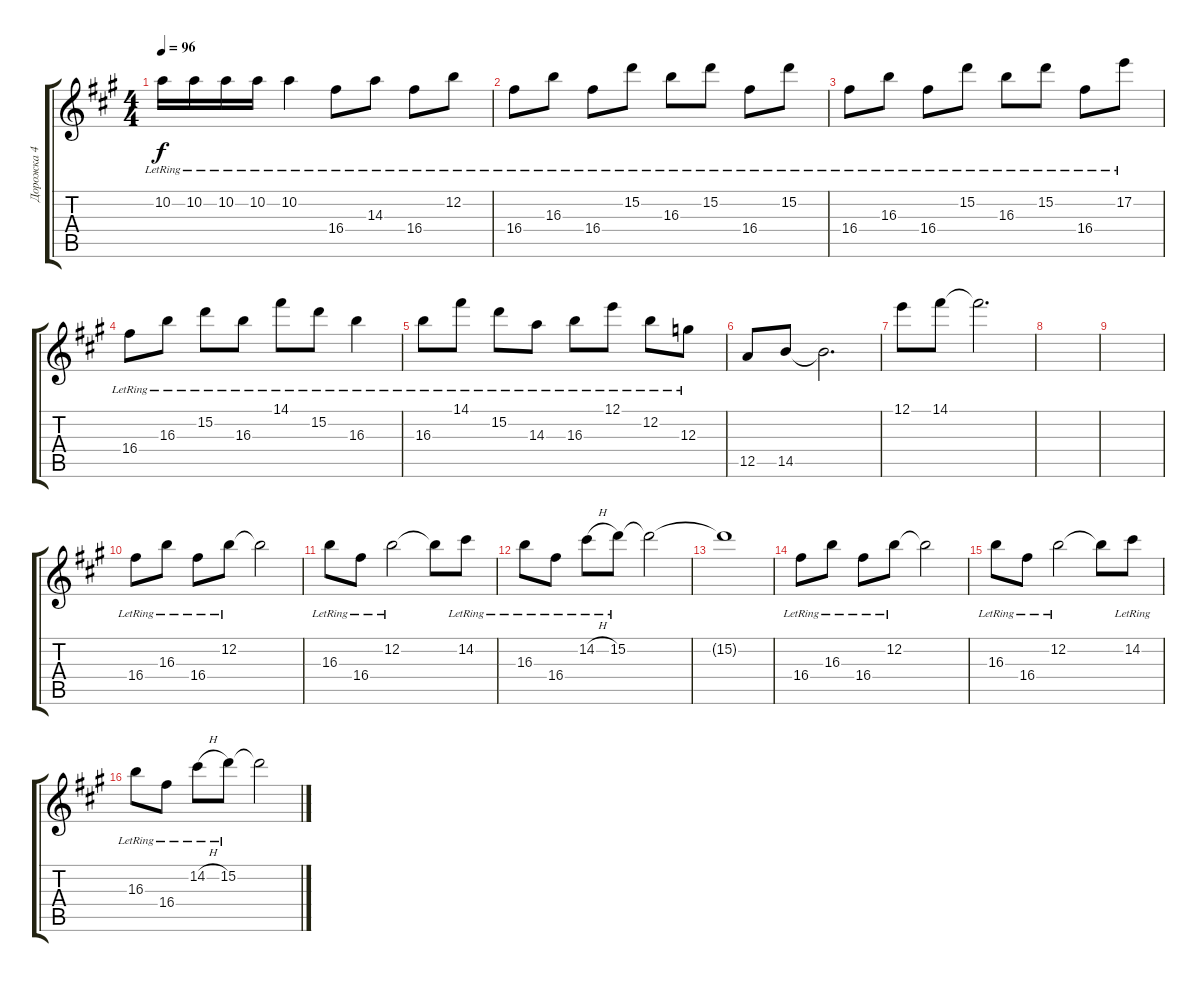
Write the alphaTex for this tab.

\track ("Дорожка 4" "Дорожка 4") {solo instrument acousticguitarsteel}
\staff {score tabs}
\tuning (E4 B3 G3 D3 A2 E2) {hide}
\ts (4 4)
\tempo 96
\clef g2
\ks f#minor
10.2{lr}.16{dy f} 10.2{lr}.16 10.2{lr}.16 10.2{lr}.16 10.2{lr}.4 16.4{lr}.8 14.3{lr}.8 16.4{lr}.8 12.2{lr}.8 |
16.4{lr}.8 16.3{lr}.8 16.4{lr}.8 15.2{lr}.8 16.3{lr}.8 15.2{lr}.8 16.4{lr}.8 15.2{lr}.8 |
16.4{lr}.8 16.3{lr}.8 16.4{lr}.8 15.2{lr}.8 16.3{lr}.8 15.2{lr}.8 16.4{lr}.8 17.2{lr}.8 |
16.4{lr}.8 16.3{lr}.8 15.2{lr}.8 16.3{lr}.8 14.1{lr}.8 15.2{lr}.8 16.3{lr}.4 |
16.3{lr}.8 14.1{lr}.8 15.2{lr}.8 14.3{lr}.8 16.3{lr}.8 12.1{lr}.8 12.2{lr}.8 12.3{lr}.8 |
12.5.8 14.5.8 14.5{t}.2{d} |
12.1.8 14.1.8 14.1{t}.2{d} |
|
|
16.4{lr}.8 16.3{lr}.8 16.4{lr}.8 12.2{lr}.8 12.2{t}.2 |
16.3{lr}.8 16.4{lr}.8 12.2{lr}.2 12.2{t}.8 14.2{lr}.8 |
16.3{lr}.8 16.4{lr}.8 14.2{h lr}.8 15.2{lr}.8 15.2{t}.2 |
15.2{t}.1 |
16.4{lr}.8 16.3{lr}.8 16.4{lr}.8 12.2{lr}.8 12.2{t}.2 |
16.3{lr}.8 16.4{lr}.8 12.2{lr}.2 12.2{t}.8 14.2{lr}.8 |
16.3{lr}.8 16.4{lr}.8 14.2{h lr}.8 15.2{lr}.8 15.2{t}.2
